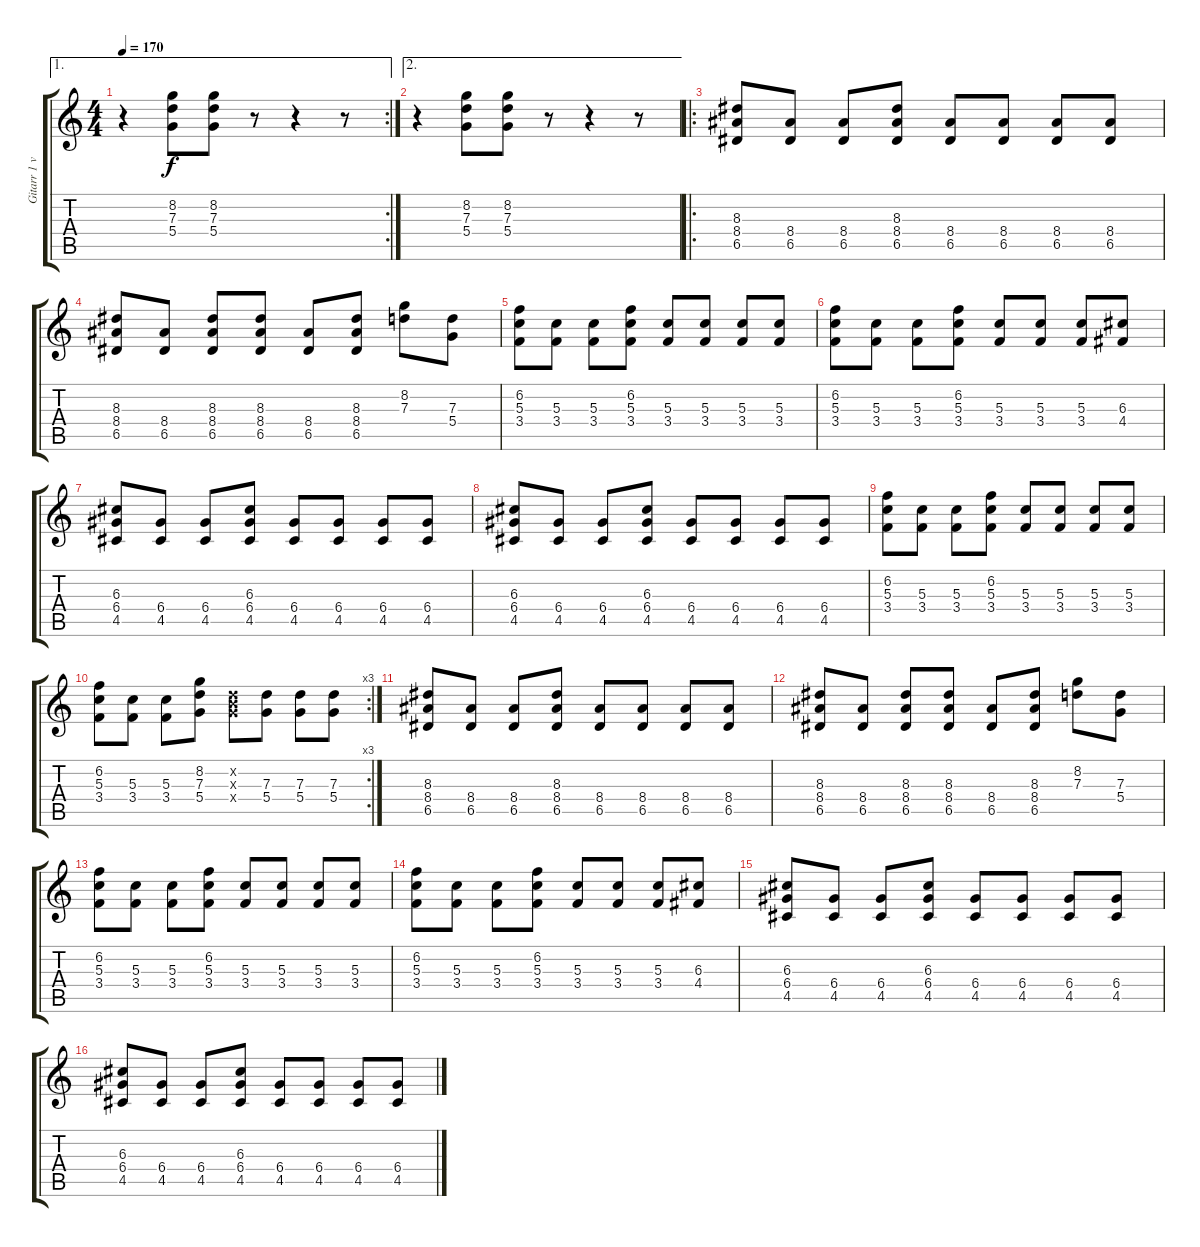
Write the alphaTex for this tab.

\track ("Gitarr 1 vänster" "Gitarr 1 v") {instrument distortionguitar}
\staff {score tabs}
\tuning (E4 B3 G3 D3 A2 E2) {hide}
\ae 1
\rc 2
\ts (4 4)
\tempo 170
\clef g2
\ks c
r.4{dy f} (8.2 7.3 5.4).8 (8.2 7.3 5.4).8 r.8 r.4 r.8 |
\ae 2
r.4 (8.2 7.3 5.4).8 (8.2 7.3 5.4).8 r.8 r.4 r.8 |
\ro
(8.3 8.4 6.5).8{volume 11} (8.4 6.5).8 (8.4 6.5).8 (8.3 8.4 6.5).8 (8.4 6.5).8 (8.4 6.5).8 (8.4 6.5).8 (8.4 6.5).8 |
(8.3 8.4 6.5).8 (8.4 6.5).8 (8.3 8.4 6.5).8 (8.3 8.4 6.5).8 (8.4 6.5).8 (8.3 8.4 6.5).8 (8.2 7.3).8 (7.3 5.4).8 |
(6.2 5.3 3.4).8 (5.3 3.4).8 (5.3 3.4).8 (6.2 5.3 3.4).8 (5.3 3.4).8 (5.3 3.4).8 (5.3 3.4).8 (5.3 3.4).8 |
(6.2 5.3 3.4).8 (5.3 3.4).8 (5.3 3.4).8 (6.2 5.3 3.4).8 (5.3 3.4).8 (5.3 3.4).8 (5.3 3.4).8 (6.3 4.4).8 |
(6.3 6.4 4.5).8 (6.4 4.5).8 (6.4 4.5).8 (6.3 6.4 4.5).8 (6.4 4.5).8 (6.4 4.5).8 (6.4 4.5).8 (6.4 4.5).8 |
(6.3 6.4 4.5).8 (6.4 4.5).8 (6.4 4.5).8 (6.3 6.4 4.5).8 (6.4 4.5).8 (6.4 4.5).8 (6.4 4.5).8 (6.4 4.5).8 |
(6.2 5.3 3.4).8 (5.3 3.4).8 (5.3 3.4).8 (6.2 5.3 3.4).8 (5.3 3.4).8 (5.3 3.4).8 (5.3 3.4).8 (5.3 3.4).8 |
\rc 3
(6.2 5.3 3.4).8 (5.3 3.4).8 (5.3 3.4).8 (8.2 7.3 5.4).8 (0.2{x} 7.3{x} 5.4{x}).8 (7.3 5.4).8 (7.3 5.4).8 (7.3 5.4).8 |
(8.3 8.4 6.5).8{volume 11} (8.4 6.5).8 (8.4 6.5).8 (8.3 8.4 6.5).8 (8.4 6.5).8 (8.4 6.5).8 (8.4 6.5).8 (8.4 6.5).8 |
(8.3 8.4 6.5).8 (8.4 6.5).8 (8.3 8.4 6.5).8 (8.3 8.4 6.5).8 (8.4 6.5).8 (8.3 8.4 6.5).8 (8.2 7.3).8 (7.3 5.4).8 |
(6.2 5.3 3.4).8 (5.3 3.4).8 (5.3 3.4).8 (6.2 5.3 3.4).8 (5.3 3.4).8 (5.3 3.4).8 (5.3 3.4).8 (5.3 3.4).8 |
(6.2 5.3 3.4).8 (5.3 3.4).8 (5.3 3.4).8 (6.2 5.3 3.4).8 (5.3 3.4).8 (5.3 3.4).8 (5.3 3.4).8 (6.3 4.4).8 |
(6.3 6.4 4.5).8 (6.4 4.5).8 (6.4 4.5).8 (6.3 6.4 4.5).8 (6.4 4.5).8 (6.4 4.5).8 (6.4 4.5).8 (6.4 4.5).8 |
(6.3 6.4 4.5).8 (6.4 4.5).8 (6.4 4.5).8 (6.3 6.4 4.5).8 (6.4 4.5).8 (6.4 4.5).8 (6.4 4.5).8 (6.4 4.5).8
